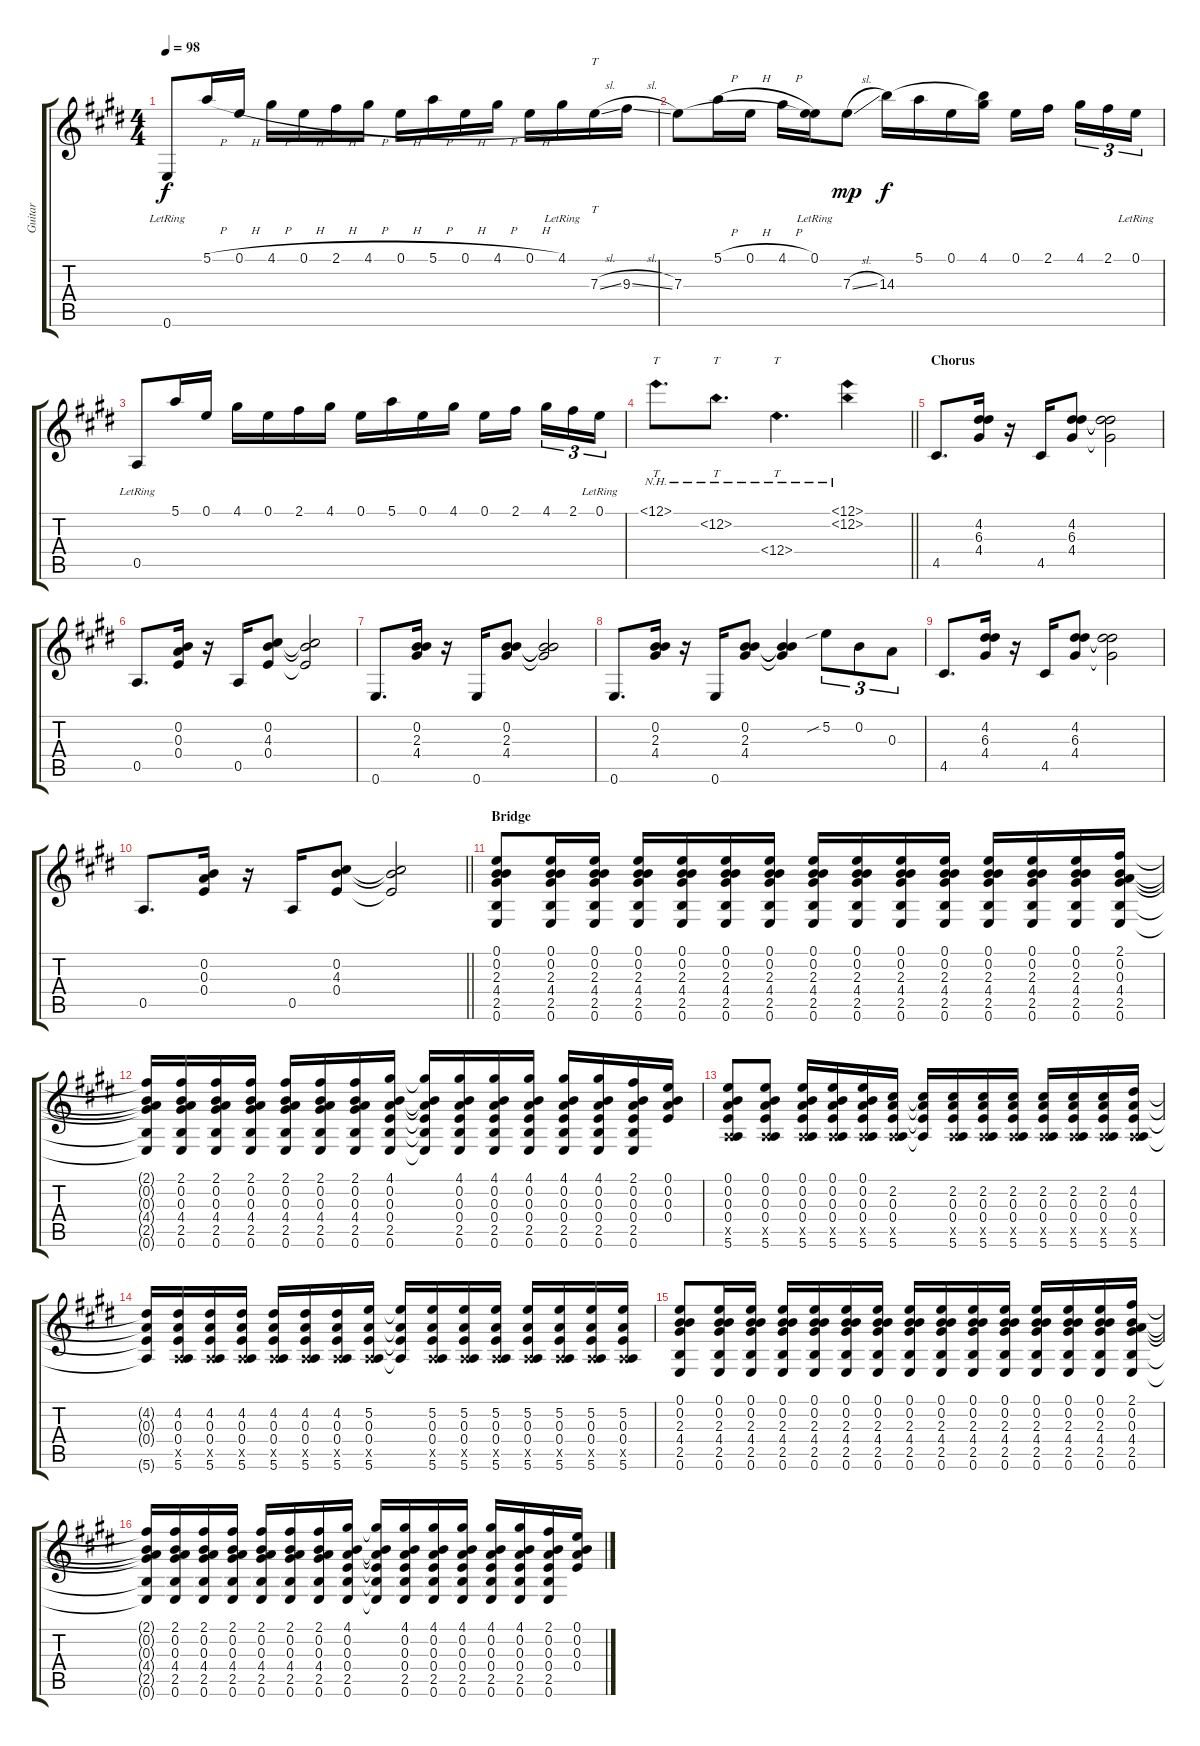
\track ("Guitar" "Guitar") {instrument acousticguitarsteel}
\staff {score tabs}
\tuning (E4 B3 A3 E3 A2 E2) {hide}
\ts (4 4)
\tempo 98
\clef g2
\ks e
0.6{lr}.8{dy f} 5.1{h}.16 0.1{h}.16 4.1{h}.16 0.1{h}.16 2.1{h}.16 4.1{h}.16 0.1{h}.16 5.1{h}.16 0.1{h}.16 4.1{h}.16 0.1{h}.16 4.1{lr}.16 7.3{sl}.16{tt} 9.3{sl}.16 |
7.3.8 5.1{h}.16 0.1{h}.16 4.1{h}.16 (0.1{lr} 7.3{t}).16 7.3{sl}.8{dy mp} 14.3.16{dy f} 5.1.16 0.1.16 (4.1 14.3{t}).16 0.1.16 2.1.16{beam splitsecondary} 4.1.16{tu (3 2)} 2.1.16{tu (3 2)} 0.1{lr}.16{tu (3 2)} |
0.5{lr}.8 5.1.16 0.1.16 4.1.16 0.1.16 2.1.16 4.1.16 0.1.16 5.1.16 0.1.16 4.1.16 0.1.16 2.1.16{beam splitsecondary} 4.1.16{tu (3 2)} 2.1.16{tu (3 2)} 0.1{lr}.16{tu (3 2)} |
\barLineRight lightlight
12.1{nh}.8{tt d} 12.2{nh}.8{tt d} 12.4{nh}.4{tt d} (12.1{nh} 12.2{nh}).4 |
\section ("" "Chorus")
4.5.8{d} (4.2 6.3 4.4).16 r.16 4.5.16 (4.2 6.3 4.4).8 (4.2{t} 6.3{t} 4.4{t}).2 |
0.5.8{d} (0.2 0.3 0.4).16 r.16 0.5.16 (0.2 4.3 0.4).8 (0.2{t} 4.3{t} 0.4{t}).2 |
0.6.8{d} (0.2 2.3 4.4).16 r.16 0.6.16 (0.2 2.3 4.4).8 (0.2{t} 2.3{t} 4.4{t}).2 |
0.6.8{d} (0.2 2.3 4.4).16 r.16 0.6.16 (0.2 2.3 4.4).8 (0.2{t} 2.3{t} 4.4{t}).4 5.2{sib}.8{tu (3 2)} 0.2.8{tu (3 2)} 0.3.8{tu (3 2)} |
4.5.8{d} (4.2 6.3 4.4).16 r.16 4.5.16 (4.2 6.3 4.4).8 (4.2{t} 6.3{t} 4.4{t}).2 |
\barLineRight lightlight
0.5.8{d} (0.2 0.3 0.4).16 r.16 0.5.16 (0.2 4.3 0.4).8 (0.2{t} 4.3{t} 0.4{t}).2 |
\section ("" "Bridge")
(0.1 0.2 2.3 4.4 2.5 0.6).8 (0.1 0.2 2.3 4.4 2.5 0.6).16 (0.1 0.2 2.3 4.4 2.5 0.6).16 (0.1 0.2 2.3 4.4 2.5 0.6).16 (0.1 0.2 2.3 4.4 2.5 0.6).16 (0.1 0.2 2.3 4.4 2.5 0.6).16 (0.1 0.2 2.3 4.4 2.5 0.6).16 (0.1 0.2 2.3 4.4 2.5 0.6).16 (0.1 0.2 2.3 4.4 2.5 0.6).16 (0.1 0.2 2.3 4.4 2.5 0.6).16 (0.1 0.2 2.3 4.4 2.5 0.6).16 (0.1 0.2 2.3 4.4 2.5 0.6).16 (0.1 0.2 2.3 4.4 2.5 0.6).16 (0.1 0.2 2.3 4.4 2.5 0.6).16 (2.1 0.2 0.3 4.4 2.5 0.6).16 |
(2.1{t} 0.2{t} 0.3{t} 4.4{t} 2.5{t} 0.6{t}).16 (2.1 0.2 0.3 4.4 2.5 0.6).16 (2.1 0.2 0.3 4.4 2.5 0.6).16 (2.1 0.2 0.3 4.4 2.5 0.6).16 (2.1 0.2 0.3 4.4 2.5 0.6).16 (2.1 0.2 0.3 4.4 2.5 0.6).16 (2.1 0.2 0.3 4.4 2.5 0.6).16 (4.1 0.2 0.3 0.4 2.5 0.6).16 (4.1{t} 0.2{t} 0.3{t} 0.4{t} 2.5{t} 0.6{t}).16 (4.1 0.2 0.3 0.4 2.5 0.6).16 (4.1 0.2 0.3 0.4 2.5 0.6).16 (4.1 0.2 0.3 0.4 2.5 0.6).16 (4.1 0.2 0.3 0.4 2.5 0.6).16 (4.1 0.2 0.3 0.4 2.5 0.6).16 (2.1 0.2 0.3 0.4 2.5 0.6).16 (0.1 0.2 0.3 0.4).16 |
(0.1 0.2 0.3 0.4 0.5{x} 5.6).8 (0.1 0.2 0.3 0.4 0.5{x} 5.6).8 (0.1 0.2 0.3 0.4 0.5{x} 5.6).16 (0.1 0.2 0.3 0.4 0.5{x} 5.6).16 (0.1 0.2 0.3 0.4 0.5{x} 5.6).16 (2.2 0.3 0.4 0.5{x} 5.6).16 (2.2{t} 0.3{t} 0.4{t} 5.6{t}).16 (2.2 0.3 0.4 0.5{x} 5.6).16 (2.2 0.3 0.4 0.5{x} 5.6).16 (2.2 0.3 0.4 0.5{x} 5.6).16 (2.2 0.3 0.4 0.5{x} 5.6).16 (2.2 0.3 0.4 0.5{x} 5.6).16 (2.2 0.3 0.4 0.5{x} 5.6).16 (4.2 0.3 0.4 0.5{x} 5.6).16 |
(4.2{t} 0.3{t} 0.4{t} 5.6{t}).16 (4.2 0.3 0.4 0.5{x} 5.6).16 (4.2 0.3 0.4 0.5{x} 5.6).16 (4.2 0.3 0.4 0.5{x} 5.6).16 (4.2 0.3 0.4 0.5{x} 5.6).16 (4.2 0.3 0.4 0.5{x} 5.6).16 (4.2 0.3 0.4 0.5{x} 5.6).16 (5.2 0.3 0.4 0.5{x} 5.6).16 (5.2{t} 0.3{t} 0.4{t} 5.6{t}).16 (5.2 0.3 0.4 0.5{x} 5.6).16 (5.2 0.3 0.4 0.5{x} 5.6).16 (5.2 0.3 0.4 0.5{x} 5.6).16 (5.2 0.3 0.4 0.5{x} 5.6).16 (5.2 0.3 0.4 0.5{x} 5.6).16 (5.2 0.3 0.4 0.5{x} 5.6).16 (5.2 0.3 0.4 0.5{x} 5.6).16 |
(0.1 0.2 2.3 4.4 2.5 0.6).8 (0.1 0.2 2.3 4.4 2.5 0.6).16 (0.1 0.2 2.3 4.4 2.5 0.6).16 (0.1 0.2 2.3 4.4 2.5 0.6).16 (0.1 0.2 2.3 4.4 2.5 0.6).16 (0.1 0.2 2.3 4.4 2.5 0.6).16 (0.1 0.2 2.3 4.4 2.5 0.6).16 (0.1 0.2 2.3 4.4 2.5 0.6).16 (0.1 0.2 2.3 4.4 2.5 0.6).16 (0.1 0.2 2.3 4.4 2.5 0.6).16 (0.1 0.2 2.3 4.4 2.5 0.6).16 (0.1 0.2 2.3 4.4 2.5 0.6).16 (0.1 0.2 2.3 4.4 2.5 0.6).16 (0.1 0.2 2.3 4.4 2.5 0.6).16 (2.1 0.2 0.3 4.4 2.5 0.6).16 |
(2.1{t} 0.2{t} 0.3{t} 4.4{t} 2.5{t} 0.6{t}).16 (2.1 0.2 0.3 4.4 2.5 0.6).16 (2.1 0.2 0.3 4.4 2.5 0.6).16 (2.1 0.2 0.3 4.4 2.5 0.6).16 (2.1 0.2 0.3 4.4 2.5 0.6).16 (2.1 0.2 0.3 4.4 2.5 0.6).16 (2.1 0.2 0.3 4.4 2.5 0.6).16 (4.1 0.2 0.3 0.4 2.5 0.6).16 (4.1{t} 0.2{t} 0.3{t} 0.4{t} 2.5{t} 0.6{t}).16 (4.1 0.2 0.3 0.4 2.5 0.6).16 (4.1 0.2 0.3 0.4 2.5 0.6).16 (4.1 0.2 0.3 0.4 2.5 0.6).16 (4.1 0.2 0.3 0.4 2.5 0.6).16 (4.1 0.2 0.3 0.4 2.5 0.6).16 (2.1 0.2 0.3 0.4 2.5 0.6).16 (0.1 0.2 0.3 0.4).16
